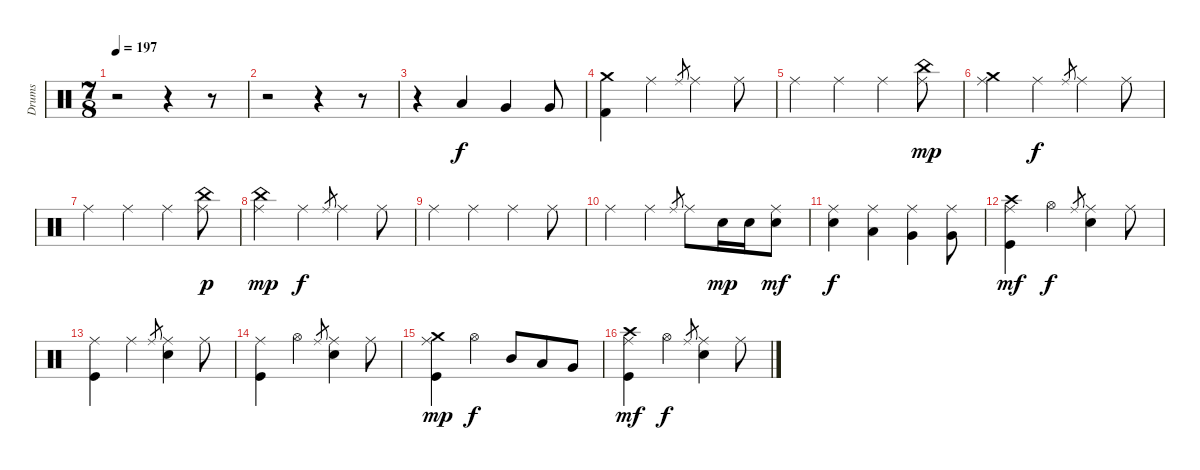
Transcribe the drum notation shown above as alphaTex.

\track ("Drums" "Drums") {instrument percussion}
\staff {score}
\articulation defaults
\ts (7 8)
\tempo 197
\clef neutral
\ks c
r.2{dy f} r.4 r.8 |
r.2 r.4 r.8 |
r.4 "Low Tom (hit)".4 "Very Low Tom (hit)".4 "Very Low Tom (hit)".8 |
("Crash medium (hit)" "Kick (hit) 2").4 "Ride (middle)".4 "Ride (middle)".8{gr} "Ride (middle)".4 "Ride (middle)".8 |
"Ride (middle)".4 "Ride (middle)".4 "Ride (middle)".4 ("China (hit)" "Ride (middle)").8{dy mp} |
("Crash medium (hit)" "Ride (middle)").4 "Ride (middle)".4{dy f} "Ride (middle)".8{gr} "Ride (middle)".4 "Ride (middle)".8 |
"Ride (middle)".4 "Ride (middle)".4 "Ride (middle)".4 ("China (hit)" "Ride (middle)").8{dy p} |
("China (hit)" "Ride (middle)").4{dy mp} "Ride (middle)".4{dy f} "Ride (middle)".8{gr} "Ride (middle)".4 "Ride (middle)".8 |
"Ride (middle)".4 "Ride (middle)".4 "Ride (middle)".4 "Ride (middle)".8 |
"Ride (middle)".4 "Ride (middle)".4 "Ride (middle)".8{gr} "Ride (middle)".8 "Electric Snare (hit)".16{dy mp} "Electric Snare (hit)".16 ("Ride (middle)" "Electric Snare (hit)").8{dy mf} |
("Ride (middle)" "Electric Snare (hit)").4{dy f} ("Ride (middle)" "Low Tom (hit)").4 ("Ride (middle)" "Very Low Tom (hit)").4 ("Ride (middle)" "Very Low Tom (hit)").8 |
("Crash high (hit)" "Ride (middle)" "Kick (hit)").4{dy mf} "Hi-Hat (open)".4{dy f} "Ride (middle)".8{gr} ("Ride (middle)" "Electric Snare (hit)").4 "Ride (middle)".8 |
("Ride (middle)" "Kick (hit)").4 "Ride (middle)".4 "Ride (middle)".8{gr} ("Ride (middle)" "Electric Snare (hit)").4 "Ride (middle)".8 |
("Ride (middle)" "Kick (hit)").4 "Hi-Hat (open)".4 "Ride (middle)".8{gr} ("Ride (middle)" "Electric Snare (hit)").4 "Ride (middle)".8 |
("Crash medium (hit)" "Ride (middle)" "Kick (hit)").4{dy mp} "Hi-Hat (open)".4{dy f} "Mid Tom (hit)".8 "Low Tom (hit)".8 "Very Low Tom (hit)".8 |
("Crash high (hit)" "Ride (middle)" "Kick (hit)").4{dy mf} "Hi-Hat (open)".4{dy f} "Ride (middle)".8{gr} ("Ride (middle)" "Electric Snare (hit)").4 "Ride (middle)".8
